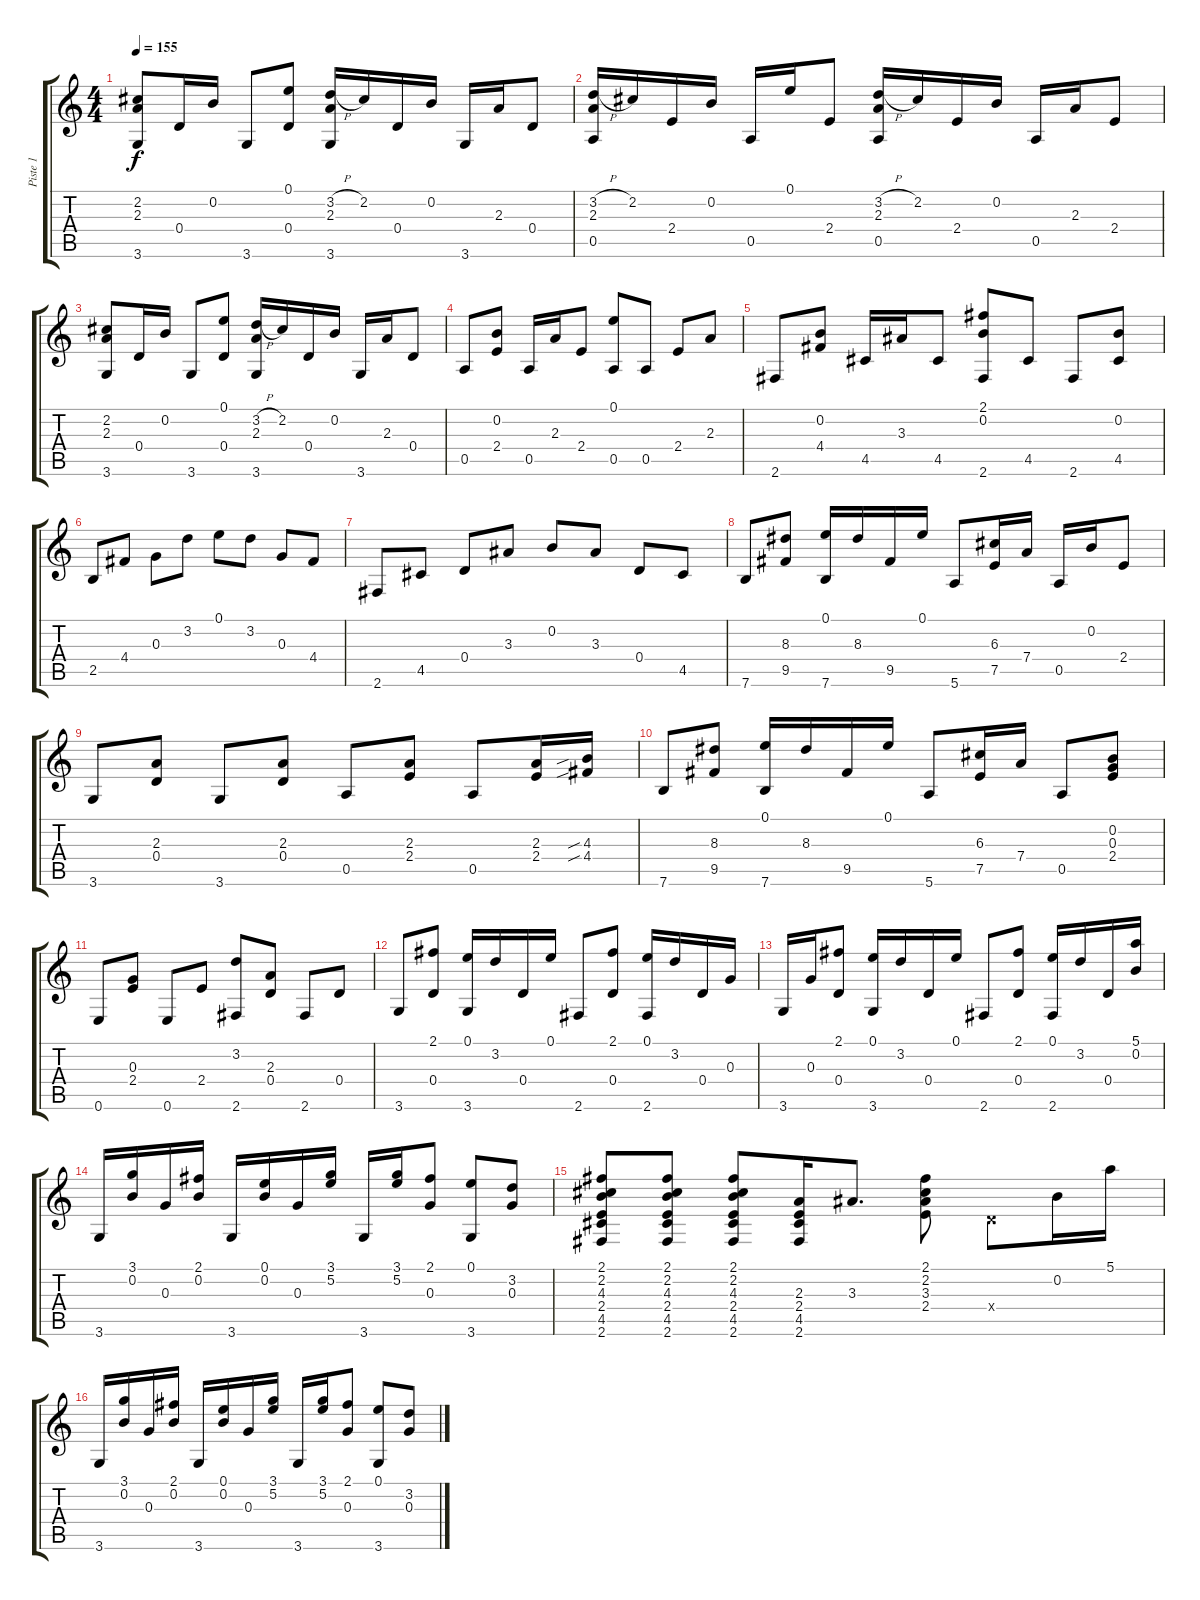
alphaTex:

\track ("Piste 1" "Piste 1") {instrument acousticguitarsteel}
\staff {score tabs}
\tuning (E4 B3 G3 D3 A2 E2) {hide}
\ts (4 4)
\tempo 155
\clef g2
\ks c
(2.2 2.3 3.6).8{dy f} 0.4.16 0.2.16 3.6.8 (0.1 0.4).8 (3.2{h} 2.3 3.6).16 2.2.16 0.4.16 0.2.16 3.6.16 2.3.16 0.4.8 |
(3.2{h} 2.3 0.5).16 2.2.16 2.4.16 0.2.16 0.5.16 0.1.16 2.4.8 (3.2{h} 2.3 0.5).16 2.2.16 2.4.16 0.2.16 0.5.16 2.3.16 2.4.8 |
(2.2 2.3 3.6).8 0.4.16 0.2.16 3.6.8 (0.1 0.4).8 (3.2{h} 2.3 3.6).16 2.2.16 0.4.16 0.2.16 3.6.16 2.3.16 0.4.8 |
0.5.8 (0.2 2.4).8 0.5.16 2.3.16 2.4.8 (0.1 0.5).8 0.5.8 2.4.8 2.3.8 |
2.6.8 (0.2 4.4).8 4.5.16 3.3.16 4.5.8 (2.1 0.2 2.6).8 4.5.8 2.6.8 (0.2 4.5).8 |
2.5.8 4.4.8 0.3.8 3.2.8 0.1.8 3.2.8 0.3.8 4.4.8 |
2.6.8 4.5.8 0.4.8 3.3.8 0.2.8 3.3.8 0.4.8 4.5.8 |
7.6.8 (8.3 9.5).8 (0.1 7.6).16 8.3.16 9.5.16 0.1.16 5.6.8 (6.3 7.5).16 7.4.16 0.5.16 0.2.16 2.4.8 |
3.6.8 (2.3 0.4).8 3.6.8 (2.3 0.4).8 0.5.8 (2.3 2.4).8 0.5.8 (2.3 2.4).16 (4.3{sib} 4.4{sib}).16 |
7.6.8 (8.3 9.5).8 (0.1 7.6).16 8.3.16 9.5.16 0.1.16 5.6.8 (6.3 7.5).16 7.4.16 0.5.8 (0.2 0.3 2.4).8 |
0.6.8 (0.3 2.4).8 0.6.8 2.4.8 (3.2 2.6).8 (2.3 0.4).8 2.6.8 0.4.8 |
3.6.8 (2.1 0.4).8 (0.1 3.6).16 3.2.16 0.4.16 0.1.16 2.6.8 (2.1 0.4).8 (0.1 2.6).16 3.2.16 0.4.16 0.3.16 |
3.6.16 0.3.16 (2.1 0.4).8 (0.1 3.6).16 3.2.16 0.4.16 0.1.16 2.6.8 (2.1 0.4).8 (0.1 2.6).16 3.2.16 0.4.16 (5.1 0.2).16 |
3.6.16 (3.1 0.2).16 0.3.16 (2.1 0.2).16 3.6.16 (0.1 0.2).16 0.3.16 (3.1 5.2).16 3.6.16 (3.1 5.2).16 (2.1 0.3).8 (0.1 3.6).8 (3.2 0.3).8 |
(2.1 2.2 4.3 2.4 4.5 2.6).8 (2.1 2.2 4.3 2.4 4.5 2.6).8 (2.1 2.2 4.3 2.4 4.5 2.6).8 (2.3 2.4 4.5 2.6).16 3.3.8{d} (2.1 2.2 3.3 2.4).8 0.4{x}.8 0.2.16 5.1.16 |
3.6.16 (3.1 0.2).16 0.3.16 (2.1 0.2).16 3.6.16 (0.1 0.2).16 0.3.16 (3.1 5.2).16 3.6.16 (3.1 5.2).16 (2.1 0.3).8 (0.1 3.6).8 (3.2 0.3).8
